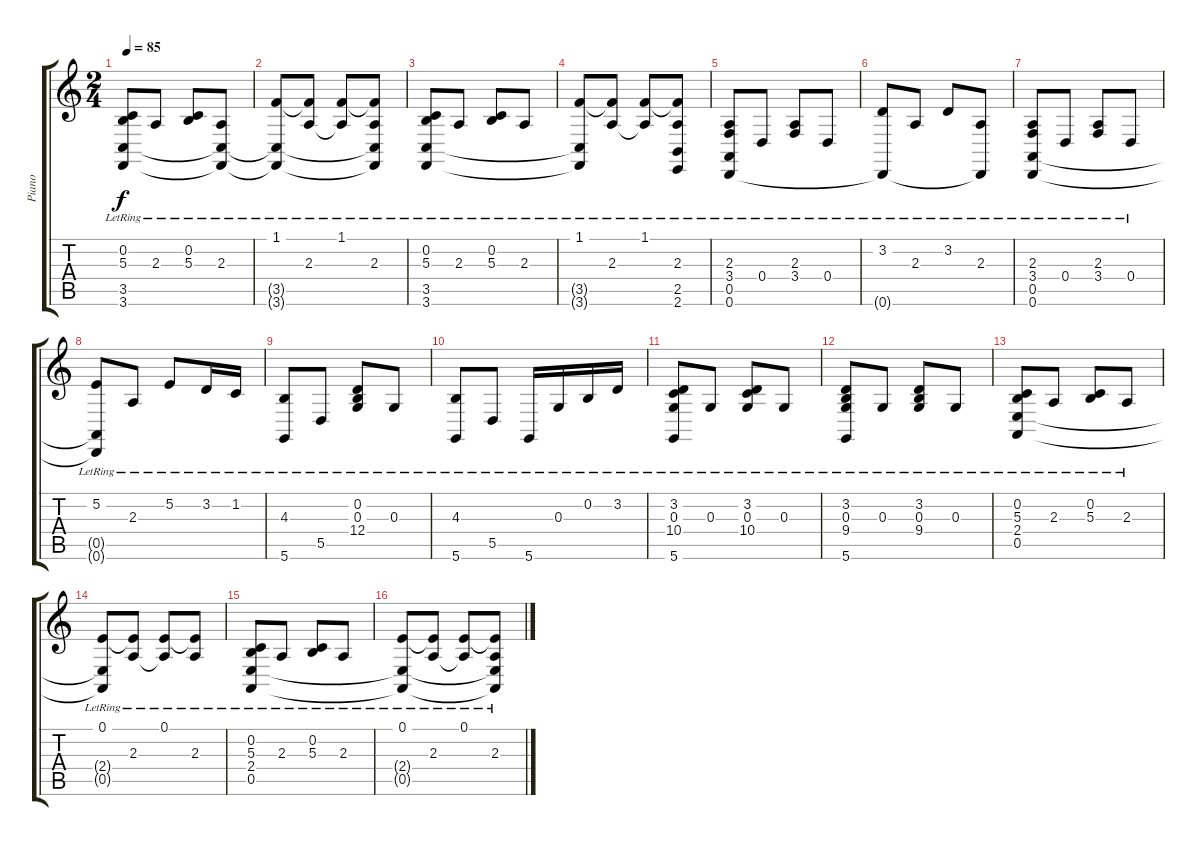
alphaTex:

\track ("Piano" "Piano") {instrument acousticgrandpiano}
\staff {score tabs}
\tuning (E4 B3 G3 D3 A2 D2) {hide}
\ts (2 4)
\tempo 85
\clef g2
\ks c
(0.2{lr} 5.3{lr} 3.5{lr} 3.6{lr}).8{dy f} 2.3{lr}.8 (0.2{lr} 5.3{lr}).8 (2.3{lr} 3.5{t} 3.6{t}).8 |
(1.1{lr} 3.5{t} 3.6{t}).8 (1.1{t} 2.3{lr}).8 (1.1{lr} 2.3{t}).8 (1.1{t} 2.3{lr} 3.5{t} 3.6{t}).8 |
(0.2{lr} 5.3{lr} 3.5{lr} 3.6{lr}).8 2.3{lr}.8 (0.2{lr} 5.3{lr}).8 2.3{lr}.8 |
(1.1{lr} 3.5{t} 3.6{t}).8 (1.1{t} 2.3{lr}).8 (1.1{lr} 2.3{t}).8 (1.1{t} 2.3{lr} 2.5 2.6).8 |
(2.3{lr} 3.4{lr} 0.5{lr} 0.6{lr}).8 0.4{lr}.8 (2.3{lr} 3.4{lr}).8 0.4{lr}.8 |
(3.2{lr} 0.6{t}).8 2.3{lr}.8 3.2{lr}.8 (2.3{lr} 0.6{t}).8 |
(2.3{lr} 3.4{lr} 0.5{lr} 0.6{lr}).8 0.4{lr}.8 (2.3{lr} 3.4{lr}).8 0.4{lr}.8 |
(5.2{lr} 0.5{t} 0.6{t}).8 2.3{lr}.8 5.2{lr}.8 3.2{lr}.16 1.2{lr}.16 |
(4.3{lr} 5.6{lr}).8 5.5{lr}.8 (0.2{lr} 0.3{lr} 12.4{lr}).8 0.3{lr}.8 |
(4.3{lr} 5.6{lr}).8 5.5{lr}.8 5.6{lr}.16 0.3{lr}.16 0.2{lr}.16 3.2{lr}.16 |
(3.2{lr} 0.3{lr} 10.4{lr} 5.6{lr}).8 0.3{lr}.8 (3.2{lr} 0.3{lr} 10.4{lr}).8 0.3{lr}.8 |
(3.2{lr} 0.3{lr} 9.4{lr} 5.6{lr}).8 0.3{lr}.8 (3.2{lr} 0.3{lr} 9.4{lr}).8 0.3{lr}.8 |
(0.2{lr} 5.3{lr} 2.4{lr} 0.5{lr}).8 2.3{lr}.8 (0.2{lr} 5.3{lr}).8 2.3{lr}.8 |
(0.1{lr} 2.4{t} 0.5{t}).8 (0.1{t} 2.3{lr}).8 (0.1{lr} 2.3{t}).8 (0.1{t} 2.3{lr}).8 |
(0.2{lr} 5.3{lr} 2.4{lr} 0.5{lr}).8 2.3{lr}.8 (0.2{lr} 5.3{lr}).8 2.3{lr}.8 |
(0.1{lr} 2.4{t} 0.5{t}).8 (0.1{t} 2.3{lr}).8 (0.1{lr} 2.3{t}).8 (0.1{t} 2.3{lr} 2.4{t} 0.5{t}).8
